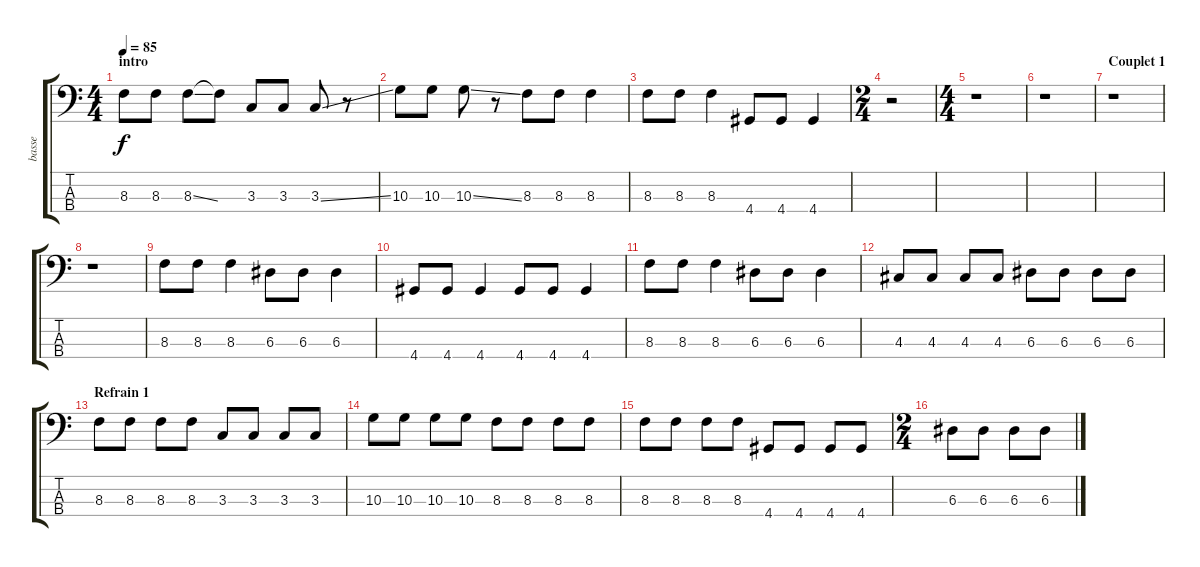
\track ("basse" "basse") {instrument electricbassfinger}
\staff {score tabs}
\tuning (G2 D2 A1 E1) {hide}
\ts (4 4)
\section ("" "intro")
\tempo 85
\clef f4
\ks c
8.3.8{dy f instrument electricbassfinger} 8.3.8 8.3{ss}.8 8.3{t}.8 3.3.8 3.3.8 3.3{ss}.8 r.8 |
10.3.8 10.3.8 10.3{ss}.8 r.8 8.3.8 8.3.8 8.3.4 |
8.3.8 8.3.8 8.3.4 4.4.8 4.4.8 4.4.4 |
\ts (2 4)
r.2 |
\ts (4 4)
r.1 |
r.1 |
\section ("" "Couplet 1")
r.1 |
r.1 |
8.3.8 8.3.8 8.3.4 6.3.8 6.3.8 6.3.4 |
4.4.8 4.4.8 4.4.4 4.4.8 4.4.8 4.4.4 |
8.3.8 8.3.8 8.3.4 6.3.8 6.3.8 6.3.4 |
4.3.8 4.3.8 4.3.8 4.3.8 6.3.8 6.3.8 6.3.8 6.3.8 |
\section ("" "Refrain 1")
8.3.8 8.3.8 8.3.8 8.3.8 3.3.8 3.3.8 3.3.8 3.3.8 |
10.3.8 10.3.8 10.3.8 10.3.8 8.3.8 8.3.8 8.3.8 8.3.8 |
8.3.8 8.3.8 8.3.8 8.3.8 4.4.8 4.4.8 4.4.8 4.4.8 |
\ts (2 4)
6.3.8 6.3.8 6.3.8 6.3.8
